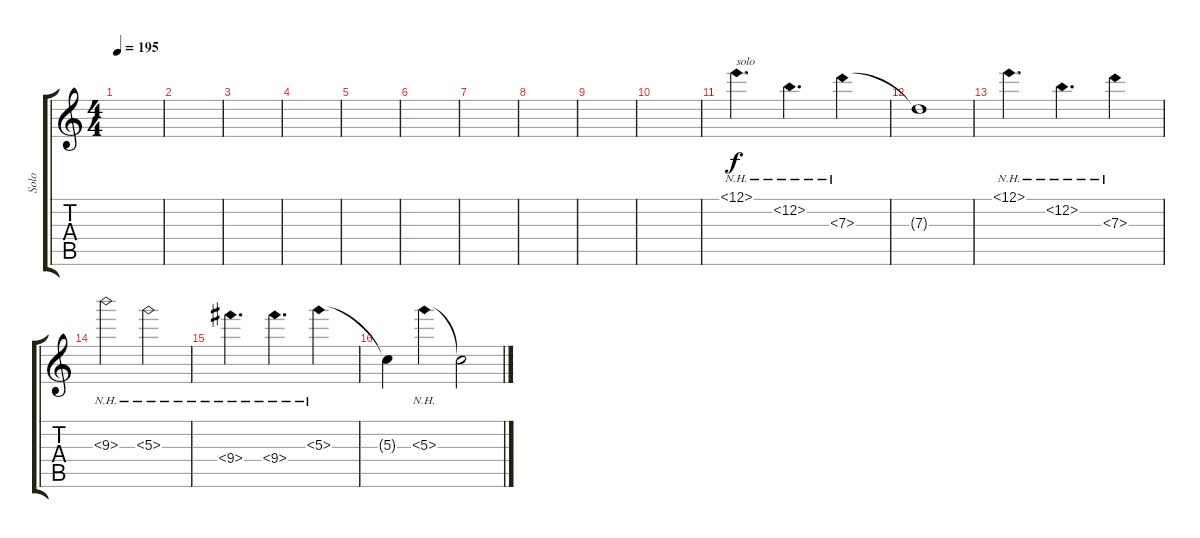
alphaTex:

\track ("Solo" "Solo") {instrument overdrivenguitar}
\staff {score tabs}
\tuning (E4 B3 G3 D3 A2 E2) {hide}
\ts (4 4)
\tempo 195
\clef g2
\ks c
|
|
|
|
|
|
|
|
|
|
12.1{nh}.4{d txt "solo"} 12.2{nh}.4{d} 7.3{nh}.4 |
7.3{t}.1 |
12.1{nh}.4{d} 12.2{nh}.4{d} 7.3{nh}.4 |
9.3{nh}.2 5.3{nh}.2 |
9.4{nh}.4{d} 9.4{nh}.4{d} 5.3{nh}.4 |
5.3{t}.4 5.3{nh}.4 5.3{t}.2
